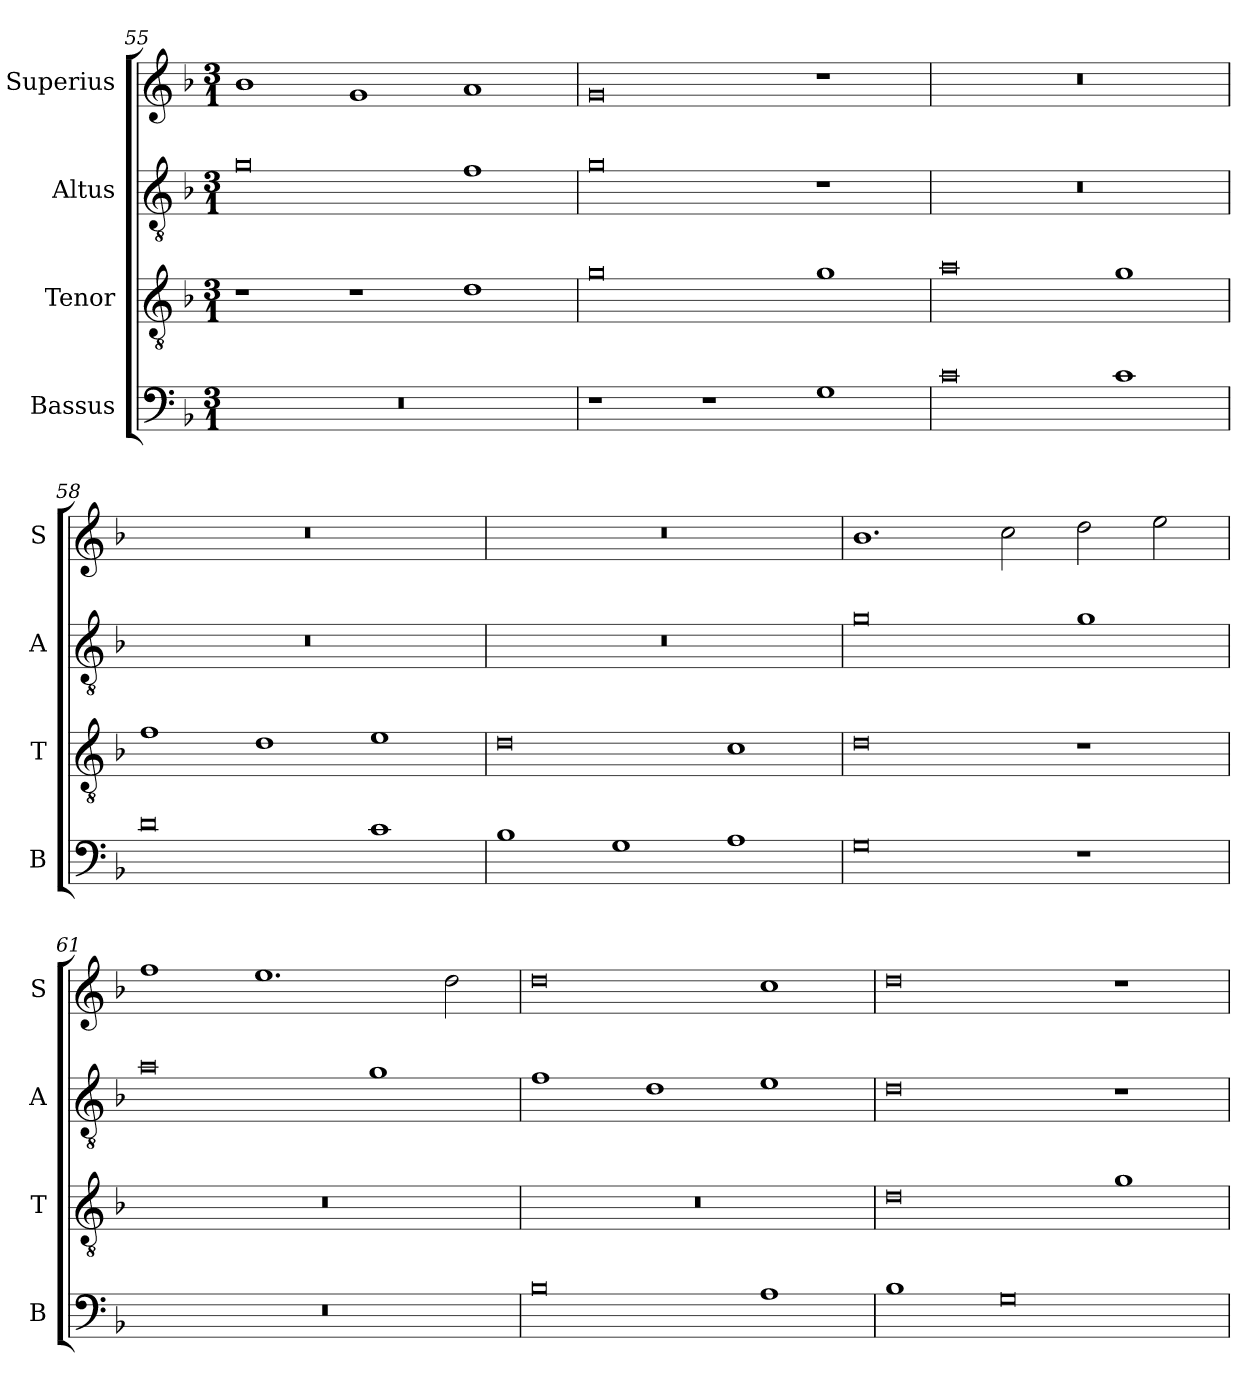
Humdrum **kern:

**kern	**kern	**kern	**kern
*part4	*part3	*part2	*part1
*staff4	*staff3	*staff2	*staff1
*I"Bassus	*I"Tenor	*I"Altus	*I"Superius
*I'B	*I'T	*I'A	*I'S
*clefF4	*clefGv2	*clefGv2	*clefG2
*k[b-]	*k[b-]	*k[b-]	*k[b-]
*F:	*F:	*F:	*F:
*M3/1	*M3/1	*M3/1	*M3/1
=55	=55	=55	=55
0.r	1r	0g	1b-
.	1r	.	1g
.	1d	1f	1a
=56	=56	=56	=56
1r	0g	0g	0g
1r	.	.	.
1G	1g	1r	1r
=57	=57	=57	=57
0c	0a	0.r	0.r
1c	1g	.	.
=58	=58	=58	=58
0d	1f	0.r	0.r
.	1d	.	.
1c	1e	.	.
=59	=59	=59	=59
1B-	0d	0.r	0.r
1G	.	.	.
1A	1c	.	.
=60	=60	=60	=60
0G	0d	0g	1.b-
.	.	.	2cc
1r	1r	1g	2dd
.	.	.	2ee
=61	=61	=61	=61
0.r	0.r	0a	1ff
.	.	.	1.ee
.	.	1g	.
.	.	.	2dd
=62	=62	=62	=62
0B-	0.r	1f	0dd
.	.	1d	.
1A	.	1e	1cc
=63	=63	=63	=63
1B-	0d	0d	0dd
0G	.	.	.
.	1g	1r	1r
=	=	=	=
*-	*-	*-	*-
